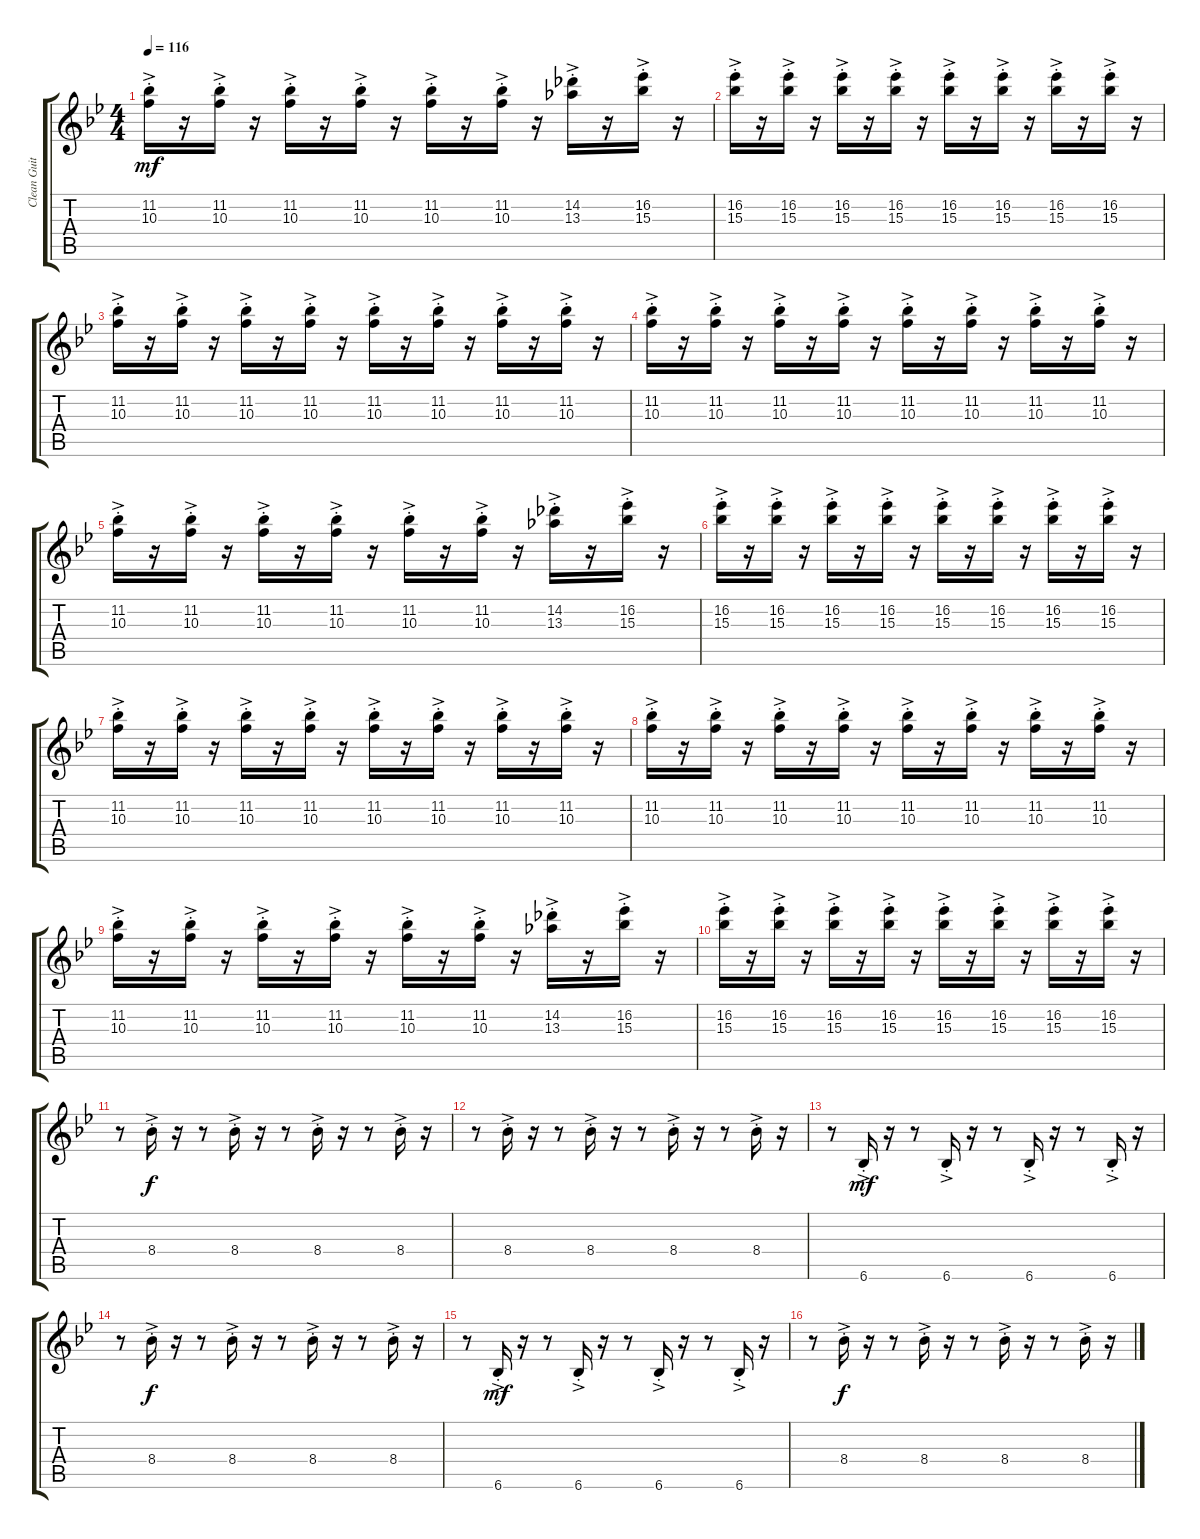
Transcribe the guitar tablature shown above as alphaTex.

\track ("Clean Guitar" "Clean Guit") {instrument electricguitarclean}
\staff {score tabs}
\tuning (E4 B3 G3 D3 A2 E2) {hide}
\ts (4 4)
\tempo 116
\clef g2
\ks bb
(11.2{ac st} 10.3{ac st}).16{dy mf} r.16 (11.2{ac st} 10.3{ac st}).16 r.16 (11.2{ac st} 10.3{ac st}).16 r.16 (11.2{ac st} 10.3{ac st}).16 r.16 (11.2{ac st} 10.3{ac st}).16 r.16 (11.2{ac st} 10.3{ac st}).16 r.16 (14.2{ac st} 13.3{ac st}).16 r.16 (16.2{ac st} 15.3{ac st}).16 r.16 |
(16.2{ac st} 15.3{ac st}).16 r.16 (16.2{ac st} 15.3{ac st}).16 r.16 (16.2{ac st} 15.3{ac st}).16 r.16 (16.2{ac st} 15.3{ac st}).16 r.16 (16.2{ac st} 15.3{ac st}).16 r.16 (16.2{ac st} 15.3{ac st}).16 r.16 (16.2{ac st} 15.3{ac st}).16 r.16 (16.2{ac st} 15.3{ac st}).16 r.16 |
(11.2{ac st} 10.3{ac st}).16 r.16 (11.2{ac st} 10.3{ac st}).16 r.16 (11.2{ac st} 10.3{ac st}).16 r.16 (11.2{ac st} 10.3{ac st}).16 r.16 (11.2{ac st} 10.3{ac st}).16 r.16 (11.2{ac st} 10.3{ac st}).16 r.16 (11.2{ac st} 10.3{ac st}).16 r.16 (11.2{ac st} 10.3{ac st}).16 r.16 |
(11.2{ac st} 10.3{ac st}).16 r.16 (11.2{ac st} 10.3{ac st}).16 r.16 (11.2{ac st} 10.3{ac st}).16 r.16 (11.2{ac st} 10.3{ac st}).16 r.16 (11.2{ac st} 10.3{ac st}).16 r.16 (11.2{ac st} 10.3{ac st}).16 r.16 (11.2{ac st} 10.3{ac st}).16 r.16 (11.2{ac st} 10.3{ac st}).16 r.16 |
(11.2{ac st} 10.3{ac st}).16 r.16 (11.2{ac st} 10.3{ac st}).16 r.16 (11.2{ac st} 10.3{ac st}).16 r.16 (11.2{ac st} 10.3{ac st}).16 r.16 (11.2{ac st} 10.3{ac st}).16 r.16 (11.2{ac st} 10.3{ac st}).16 r.16 (14.2{ac st} 13.3{ac st}).16 r.16 (16.2{ac st} 15.3{ac st}).16 r.16 |
(16.2{ac st} 15.3{ac st}).16 r.16 (16.2{ac st} 15.3{ac st}).16 r.16 (16.2{ac st} 15.3{ac st}).16 r.16 (16.2{ac st} 15.3{ac st}).16 r.16 (16.2{ac st} 15.3{ac st}).16 r.16 (16.2{ac st} 15.3{ac st}).16 r.16 (16.2{ac st} 15.3{ac st}).16 r.16 (16.2{ac st} 15.3{ac st}).16 r.16 |
(11.2{ac st} 10.3{ac st}).16 r.16 (11.2{ac st} 10.3{ac st}).16 r.16 (11.2{ac st} 10.3{ac st}).16 r.16 (11.2{ac st} 10.3{ac st}).16 r.16 (11.2{ac st} 10.3{ac st}).16 r.16 (11.2{ac st} 10.3{ac st}).16 r.16 (11.2{ac st} 10.3{ac st}).16 r.16 (11.2{ac st} 10.3{ac st}).16 r.16 |
(11.2{ac st} 10.3{ac st}).16 r.16 (11.2{ac st} 10.3{ac st}).16 r.16 (11.2{ac st} 10.3{ac st}).16 r.16 (11.2{ac st} 10.3{ac st}).16 r.16 (11.2{ac st} 10.3{ac st}).16 r.16 (11.2{ac st} 10.3{ac st}).16 r.16 (11.2{ac st} 10.3{ac st}).16 r.16 (11.2{ac st} 10.3{ac st}).16 r.16 |
(11.2{ac st} 10.3{ac st}).16 r.16 (11.2{ac st} 10.3{ac st}).16 r.16 (11.2{ac st} 10.3{ac st}).16 r.16 (11.2{ac st} 10.3{ac st}).16 r.16 (11.2{ac st} 10.3{ac st}).16 r.16 (11.2{ac st} 10.3{ac st}).16 r.16 (14.2{ac st} 13.3{ac st}).16 r.16 (16.2{ac st} 15.3{ac st}).16 r.16 |
(16.2{ac st} 15.3{ac st}).16 r.16 (16.2{ac st} 15.3{ac st}).16 r.16 (16.2{ac st} 15.3{ac st}).16 r.16 (16.2{ac st} 15.3{ac st}).16 r.16 (16.2{ac st} 15.3{ac st}).16 r.16 (16.2{ac st} 15.3{ac st}).16 r.16 (16.2{ac st} 15.3{ac st}).16 r.16 (16.2{ac st} 15.3{ac st}).16 r.16 |
r.8 8.4{ac st}.16{dy f} r.16 r.8 8.4{ac st}.16 r.16 r.8 8.4{ac st}.16 r.16 r.8 8.4{ac st}.16 r.16 |
r.8 8.4{ac st}.16 r.16 r.8 8.4{ac st}.16 r.16 r.8 8.4{ac st}.16 r.16 r.8 8.4{ac st}.16 r.16 |
r.8 6.6{ac st}.16{dy mf} r.16 r.8 6.6{ac st}.16 r.16 r.8 6.6{ac st}.16 r.16 r.8 6.6{ac st}.16 r.16 |
r.8 8.4{ac st}.16{dy f} r.16 r.8 8.4{ac st}.16 r.16 r.8 8.4{ac st}.16 r.16 r.8 8.4{ac st}.16 r.16 |
r.8 6.6{ac st}.16{dy mf} r.16 r.8 6.6{ac st}.16 r.16 r.8 6.6{ac st}.16 r.16 r.8 6.6{ac st}.16 r.16 |
r.8 8.4{ac st}.16{dy f} r.16 r.8 8.4{ac st}.16 r.16 r.8 8.4{ac st}.16 r.16 r.8 8.4{ac st}.16 r.16
